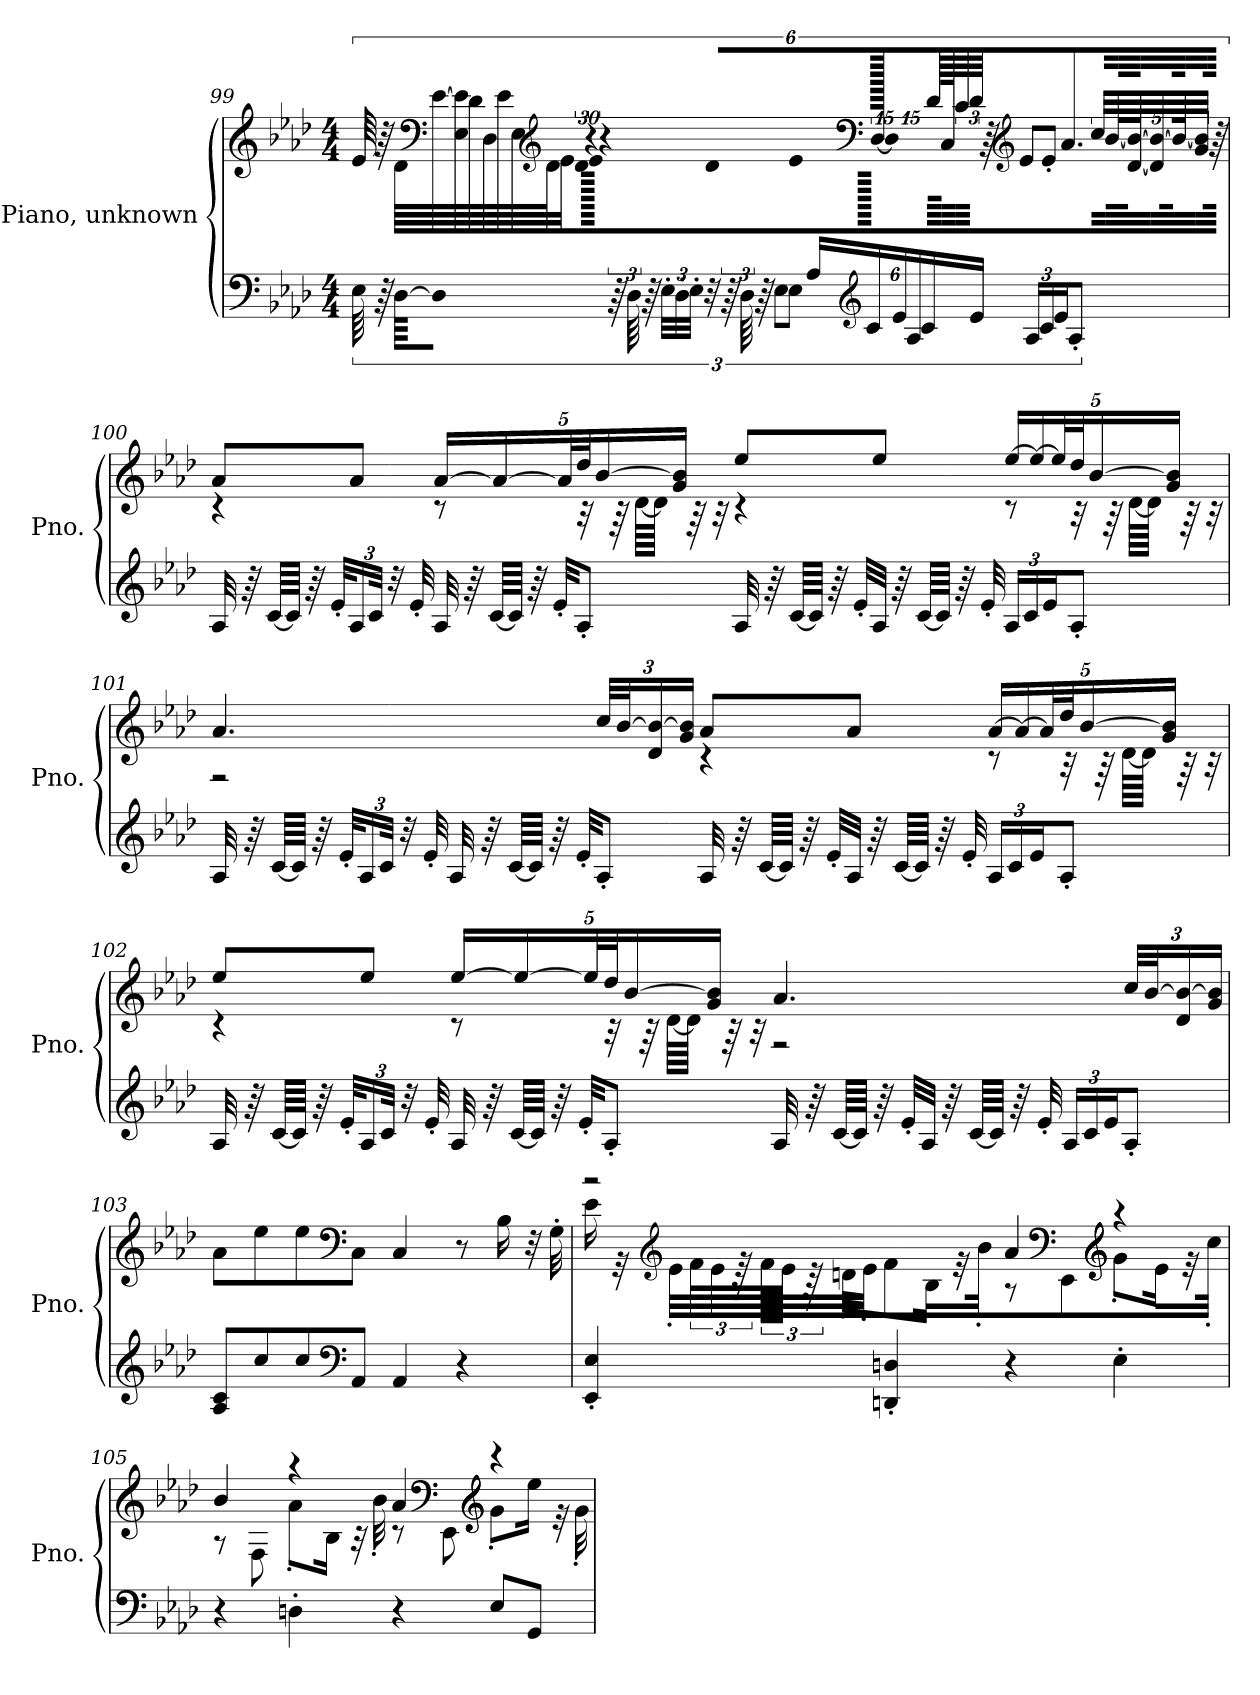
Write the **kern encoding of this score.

**kern	**kern
*part1	*part1
*staff2	*staff1
*I"Piano, unknown	*
*I'Pno.	*
!!LO:LB:g=z
*clefF4	*clefG2
*k[b-e-a-d-]	*k[b-e-a-d-]
*M4/4	*M4/4
=99	=99
96E-\	96e-/
96r	96r
[96D-\KKLL	96d-\LLLL
*	*clefF4
*	*Xbrackettup
16D-\JJ]	[96e-\
.	96E-\ 96e-\]
.	96d-\
.	96D-\
.	96e-\
.	96E-\
*	*clefG2
96r	96d-\J
96D-\	48e-\
96r	.
*Xbrackettup	*brackettup
!	!LO:N:vis=256
48E-'\LLL	1920%17d-\JJJkk
!	!LO:N:vis=128
.	1920%17r
!	!LO:N:vis=64
.	960%17e-/
48D-'\	.
.	1920ryy
!	!LO:N:vis=128
.	1920%17r
48E-'\JJJ	.
!	!LO:N:vis=256
.	1920%17d-\LLLLL
!	!LO:N:vis=256
.	1920%17e-\
*	*clefF4
32r	[1920D-\
.	960%7D-\J]
.	64d-\
.	128C\K
*brackettup	*
96r	96c\
96D-\	96d-\JJJJ
96r	96r
*	*clefG2
8E-\L	8e-/L
8E-\J	8e-'/J
*Xbrackettup	*
24A-/LL	4.a-/
*clefG2	*
24c/	.
24e-/	.
24A-/	.
24c/	.
24e-/JJ	.
24A-/LL	.
24c/	.
24e-/J	.
8A-'/J	40cc/LLL
.	[80b-/L
.	[80d-/ 80b-/_J
.	40d-/] 40b-/_
.	80b-/K_
.	40g/ 40b-/]JJJ
.	80r
!!LO:LB:g=z
=100	=100
*	*^
32A-/	8a-/L	4r
64r	.	.
[64c/LLLL	.	.
64c/JJJJ]	.	.
64r	.	.
32e-'/KLL	.	.
24A-/	8a-/J	.
48c/JJk	.	.
32r	.	.
32e-'/	.	.
*	*Xbrackettup	*
32A-/	[20a-/LL	8r
64r	.	.
[64c/LLLL	.	.
.	20a-/_	.
64c/JJJJ]	.	.
64r	.	.
32e-'/KKL	.	.
.	40a-/L]	.
8A-'/J	40dd-/J	32r
.	[20b-/	.
.	.	64r
.	.	[64d-\LLLL
.	.	64d-\JJJJ]
.	20g/ 20b-/]JJ	.
.	.	64r
.	.	32r
32A-/	8ee-/L	4r
64r	.	.
[64c/LLLL	.	.
64c/JJJJ]	.	.
64r	.	.
32e-'/LLL	.	.
32A-/JJJ	8ee-/J	.
64r	.	.
[64c/LLLL	.	.
64c/JJJJ]	.	.
64r	.	.
32e-'/	.	.
24A-/LL	[20ee-/LL	8r
24c/	.	.
.	20ee-/_	.
24e-/J	.	.
.	40ee-/L]	.
8A-'/J	40dd-/J	32r
.	[20b-/	.
.	.	64r
.	.	[64d-\LLLL
.	.	64d-\JJJJ]
.	20g/ 20b-/]JJ	.
.	.	64r
.	.	32r
!!LO:PB:g=z	!!
=101	=101	=101
32A-/	4.a-/	2r
64r	.	.
[64c/LLLL	.	.
64c/JJJJ]	.	.
64r	.	.
32e-'/KLL	.	.
24A-/	.	.
48c/JJk	.	.
32r	.	.
32e-'/	.	.
32A-/	.	.
64r	.	.
[64c/LLLL	.	.
64c/JJJJ]	.	.
64r	.	.
32e-'/KKL	.	.
8A-'/J	48cc/LLL	.
.	[48b-/J	.
.	24d-/ 24b-/_	.
.	24g/ 24b-/]JJ	.
32A-/	8a-/L	4r
64r	.	.
[64c/LLLL	.	.
64c/JJJJ]	.	.
64r	.	.
32e-'/LLL	.	.
32A-/JJJ	8a-/J	.
64r	.	.
[64c/LLLL	.	.
64c/JJJJ]	.	.
64r	.	.
32e-'/	.	.
24A-/LL	[20a-/LL	8r
24c/	.	.
.	20a-/_	.
24e-/J	.	.
.	40a-/L]	.
8A-'/J	40dd-/J	32r
.	[20b-/	.
.	.	64r
.	.	[64d-\LLLL
.	.	64d-\JJJJ]
.	20g/ 20b-/]JJ	.
.	.	64r
.	.	32r
!!LO:LB:g=z	!!
=102	=102	=102
32A-/	8ee-/L	4r
64r	.	.
[64c/LLLL	.	.
64c/JJJJ]	.	.
64r	.	.
32e-'/KLL	.	.
24A-/	8ee-/J	.
48c/JJk	.	.
32r	.	.
32e-'/	.	.
32A-/	[20ee-/LL	8r
64r	.	.
[64c/LLLL	.	.
.	20ee-/_	.
64c/JJJJ]	.	.
64r	.	.
32e-'/KKL	.	.
.	40ee-/L]	.
8A-'/J	40dd-/J	32r
.	[20b-/	.
.	.	64r
.	.	[64d-\LLLL
.	.	64d-\JJJJ]
.	20g/ 20b-/]JJ	.
.	.	64r
.	.	32r
32A-/	4.a-/	2r
64r	.	.
[64c/LLLL	.	.
64c/JJJJ]	.	.
64r	.	.
32e-'/LLL	.	.
32A-/JJJ	.	.
64r	.	.
[64c/LLLL	.	.
64c/JJJJ]	.	.
64r	.	.
32e-'/	.	.
24A-/LL	.	.
24c/	.	.
24e-/J	.	.
8A-'/J	48cc/LLL	.
.	[48b-/J	.
.	24d-/ 24b-/_	.
.	24g/ 24b-/]JJ	.
*	*v	*v
!!LO:LB:g=z
=103	=103
8A-/ 8c/L	8a-\L
8cc/	8ee-\
8cc/	8ee-\
*clefF4	*clefF4
8AA-/J	8C\J
4AA-/	4C/
4r	8r
.	16B-\
.	32r
.	32G'\
=104	=104
*	*^
4EE-/' 4E-/'	2r	16e-\
.	.	32r
*	*clefG2	*
.	.	32e-'\LLL
*	*	*brackettup
.	.	96f\L
.	.	96e-\JJJJ
.	.	96r
.	.	96f\LLLL
.	.	96e-\JJJJ
.	.	96r
.	.	32dn'\LLL
.	.	32e-'\JJ
4DDn/' 4Dn/'	.	8f\
.	.	16B-\Jk
.	.	32r
.	.	32b-'\
4r	4a-/	8r
*	*clefF4	*
.	.	8EE-\
*	*clefG2	*
4E-'\	4r	8g'\L
.	.	16e-\Jk
.	.	32r
.	.	32cc'\
!!LO:LB:g=z	!!
=105	=105	=105
4r	4b-/	8r
.	.	8F\
4Dn'\	4r	8a-'\L
.	.	16B-\Jk
.	.	32r
.	.	32b-'\
4r	4a-/	8r
*	*clefF4	*
.	.	8EE-\
*	*clefG2	*
8E-/L	4r	8g'\L
8GG/J	.	16ee-\Jk
.	.	32r
.	.	32g'\
*	*v	*v
=	=
*-	*-
